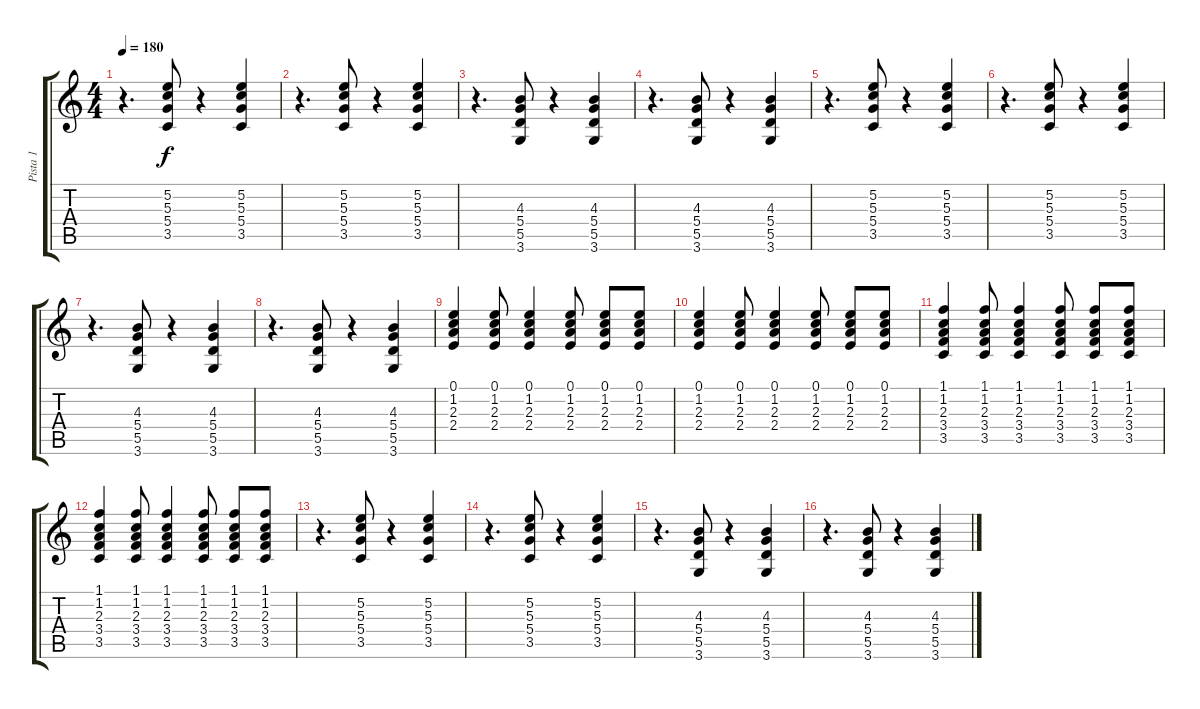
\track ("Pista 1" "Pista 1") {instrument electricguitarjazz}
\staff {score tabs}
\tuning (E4 B3 G3 D3 A2 E2) {hide}
\ts (4 4)
\tempo 180
\clef g2
\ks c
r.4{d dy f} (5.2 5.3 5.4 3.5).8 r.4 (5.2 5.3 5.4 3.5).4 |
r.4{d} (5.2 5.3 5.4 3.5).8 r.4 (5.2 5.3 5.4 3.5).4 |
r.4{d} (4.3 5.4 5.5 3.6).8 r.4 (4.3 5.4 5.5 3.6).4 |
r.4{d} (4.3 5.4 5.5 3.6).8 r.4 (4.3 5.4 5.5 3.6).4 |
r.4{d} (5.2 5.3 5.4 3.5).8 r.4 (5.2 5.3 5.4 3.5).4 |
r.4{d} (5.2 5.3 5.4 3.5).8 r.4 (5.2 5.3 5.4 3.5).4 |
r.4{d} (4.3 5.4 5.5 3.6).8 r.4 (4.3 5.4 5.5 3.6).4 |
r.4{d} (4.3 5.4 5.5 3.6).8 r.4 (4.3 5.4 5.5 3.6).4 |
(0.1 1.2 2.3 2.4).4 (0.1 1.2 2.3 2.4).8 (0.1 1.2 2.3 2.4).4 (0.1 1.2 2.3 2.4).8 (0.1 1.2 2.3 2.4).8 (0.1 1.2 2.3 2.4).8 |
(0.1 1.2 2.3 2.4).4 (0.1 1.2 2.3 2.4).8 (0.1 1.2 2.3 2.4).4 (0.1 1.2 2.3 2.4).8 (0.1 1.2 2.3 2.4).8 (0.1 1.2 2.3 2.4).8 |
(1.1 1.2 2.3 3.4 3.5).4 (1.1 1.2 2.3 3.4 3.5).8 (1.1 1.2 2.3 3.4 3.5).4 (1.1 1.2 2.3 3.4 3.5).8 (1.1 1.2 2.3 3.4 3.5).8 (1.1 1.2 2.3 3.4 3.5).8 |
(1.1 1.2 2.3 3.4 3.5).4 (1.1 1.2 2.3 3.4 3.5).8 (1.1 1.2 2.3 3.4 3.5).4 (1.1 1.2 2.3 3.4 3.5).8 (1.1 1.2 2.3 3.4 3.5).8 (1.1 1.2 2.3 3.4 3.5).8 |
r.4{d} (5.2 5.3 5.4 3.5).8 r.4 (5.2 5.3 5.4 3.5).4 |
r.4{d} (5.2 5.3 5.4 3.5).8 r.4 (5.2 5.3 5.4 3.5).4 |
r.4{d} (4.3 5.4 5.5 3.6).8 r.4 (4.3 5.4 5.5 3.6).4 |
r.4{d} (4.3 5.4 5.5 3.6).8 r.4 (4.3 5.4 5.5 3.6).4
